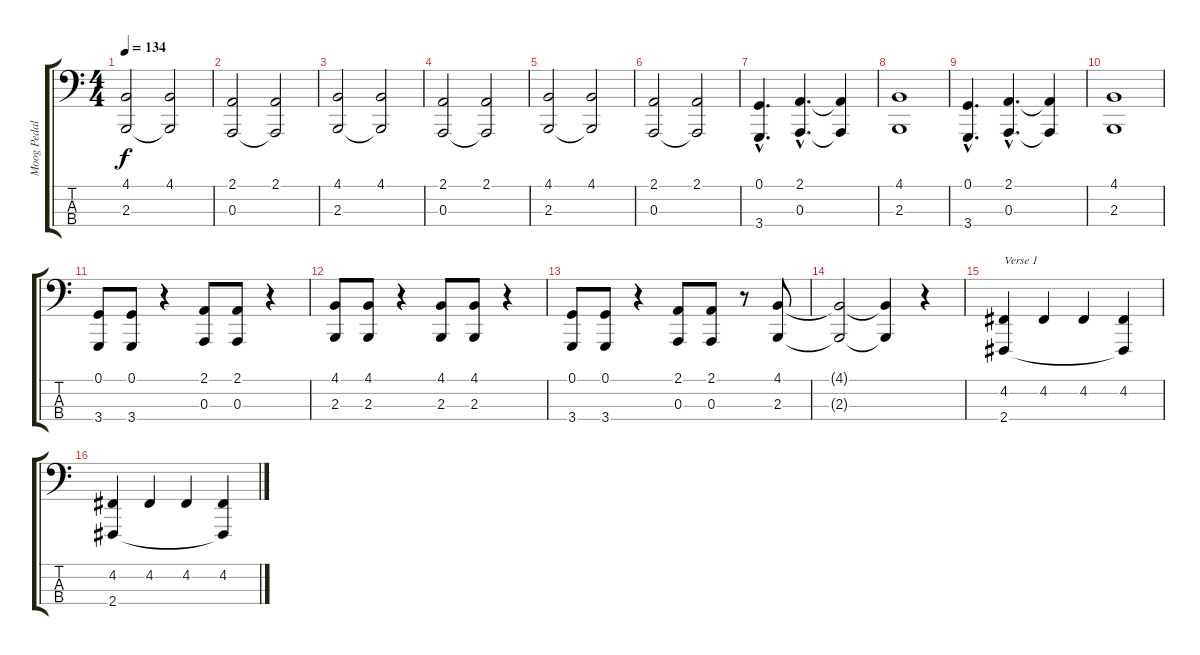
\track ("Moog Pedals" "Moog Pedal") {instrument lead8bassandlead}
\staff {score tabs}
\tuning (G2 D2 A1 E1) {hide}
\ts (4 4)
\tempo 134
\clef f4
\ks c
(4.1 2.3).2{dy f} (4.1 2.3{t}).2 |
(2.1 0.3).2 (2.1 0.3{t}).2 |
(4.1 2.3).2 (4.1 2.3{t}).2 |
(2.1 0.3).2 (2.1 0.3{t}).2 |
(4.1 2.3).2 (4.1 2.3{t}).2 |
(2.1 0.3).2 (2.1 0.3{t}).2 |
(0.1{hac} 3.4{hac}).4{d} (2.1{hac} 0.3{hac}).4{d} (2.1{t} 0.3{t}).4 |
(4.1 2.3).1 |
(0.1{hac} 3.4{hac}).4{d} (2.1{hac} 0.3{hac}).4{d} (2.1{t} 0.3{t}).4 |
(4.1 2.3).1 |
(0.1 3.4).8 (0.1 3.4).8 r.4 (2.1 0.3).8 (2.1 0.3).8 r.4 |
(4.1 2.3).8 (4.1 2.3).8 r.4 (4.1 2.3).8 (4.1 2.3).8 r.4 |
(0.1 3.4).8 (0.1 3.4).8 r.4 (2.1 0.3).8 (2.1 0.3).8 r.8 (4.1 2.3).8 |
(4.1{t} 2.3{t}).2 (4.1{t} 2.3{t}).4 r.4 |
(4.2 2.4).4{txt "Verse 1"} 4.2.4 4.2.4 (4.2 2.4{t}).4 |
(4.2 2.4).4 4.2.4 4.2.4 (4.2 2.4{t}).4
